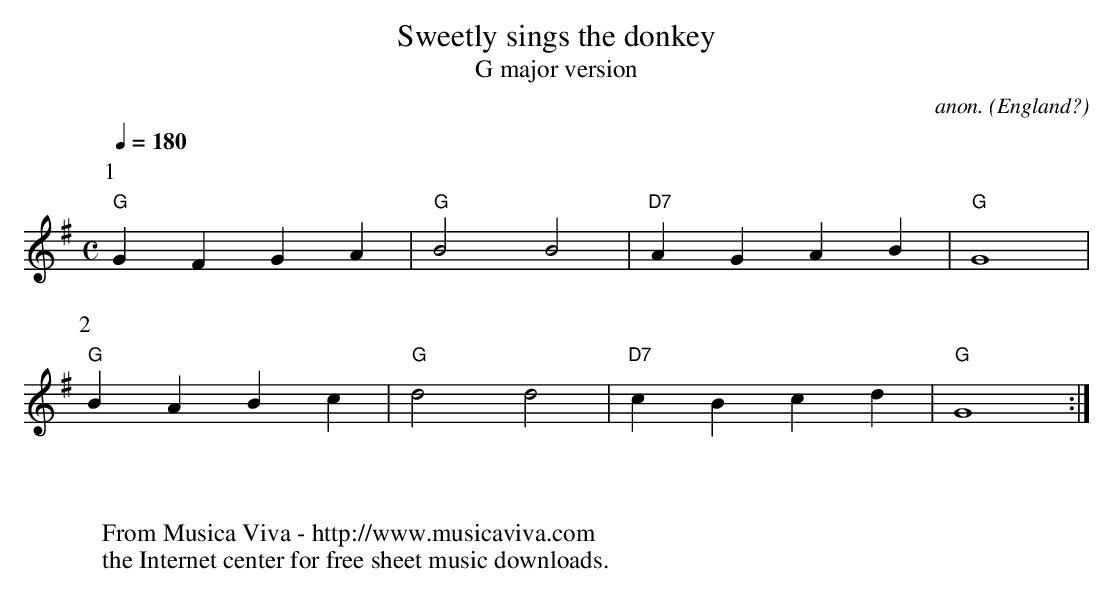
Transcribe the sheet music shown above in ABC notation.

X:1
T:Sweetly sings the donkey
T:G major version
C:anon.
O:England?
M:C
L:1/4
Q:1/4=180
K:G
P:1
"G"GFGA|"G"B2B2|"D7"AGAB|"G"G4|
P:2
"G"BABc|"G"d2d2|"D7"cBcd|"G"G4:|
W:
W:
W:  From Musica Viva - http://www.musicaviva.com
W:  the Internet center for free sheet music downloads.
